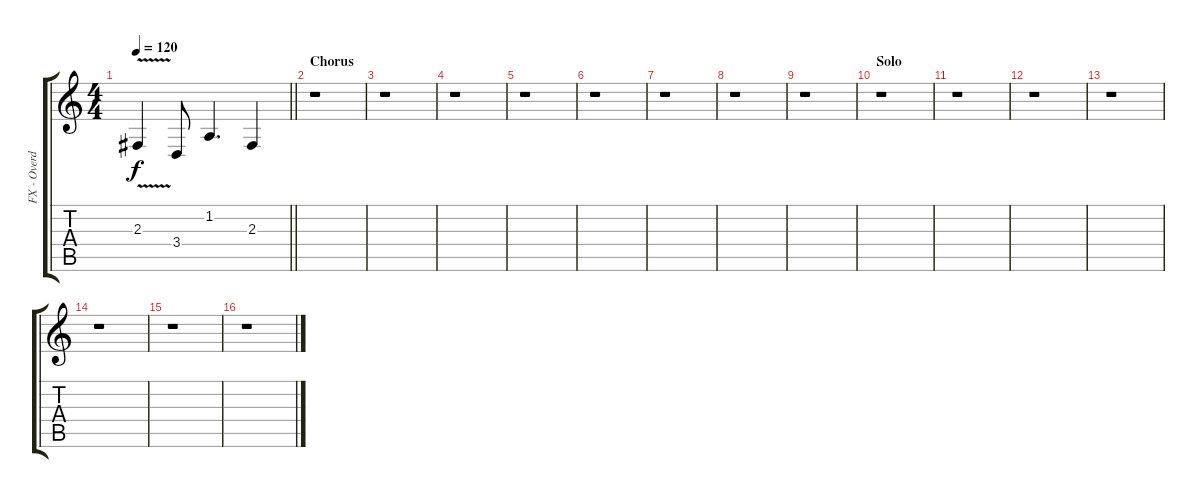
\track ("FX - Overdub" "FX - Overd") {instrument fx7echoes}
\staff {score tabs}
\tuning (Db4 Ab3 E3 B2 Gb2 Db2) {hide}
\ts (4 4)
\tempo 120
\clef g2
\barLineRight lightlight
\ks c
2.3{v}.4{dy f} 3.4.8 1.2.4{d} 2.3.4 |
\section ("" "Chorus")
r.1 |
r.1 |
r.1 |
r.1 |
r.1 |
r.1 |
r.1 |
r.1 |
\section ("" "Solo")
r.1 |
r.1 |
r.1 |
r.1 |
r.1 |
r.1 |
r.1
